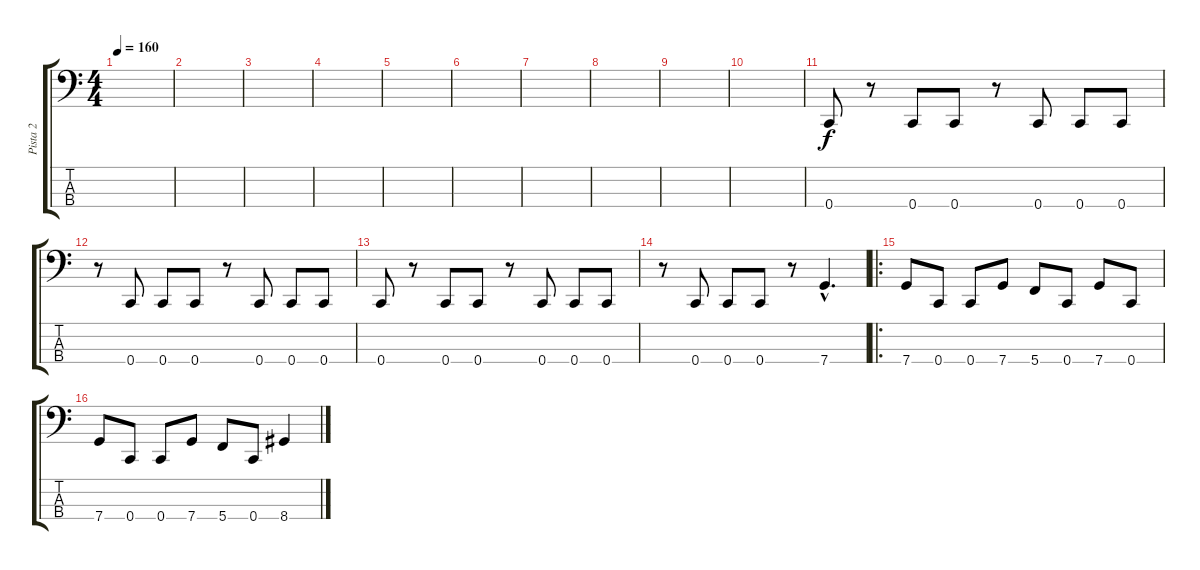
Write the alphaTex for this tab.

\track ("Pista 2" "Pista 2") {instrument electricbassfinger}
\staff {score tabs}
\tuning (F2 C2 G1 C1) {hide}
\ts (4 4)
\tempo 160
\clef f4
\ks c
|
|
|
|
|
|
|
|
|
|
0.4.8 r.8 0.4.8 0.4.8 r.8 0.4.8 0.4.8 0.4.8 |
r.8 0.4.8 0.4.8 0.4.8 r.8 0.4.8 0.4.8 0.4.8 |
0.4.8 r.8 0.4.8 0.4.8 r.8 0.4.8 0.4.8 0.4.8 |
r.8 0.4.8 0.4.8 0.4.8 r.8 7.4{hac}.4{d} |
\ro
7.4.8 0.4.8 0.4.8 7.4.8 5.4.8 0.4.8 7.4.8 0.4.8 |
7.4.8 0.4.8 0.4.8 7.4.8 5.4.8 0.4.8 8.4.4
